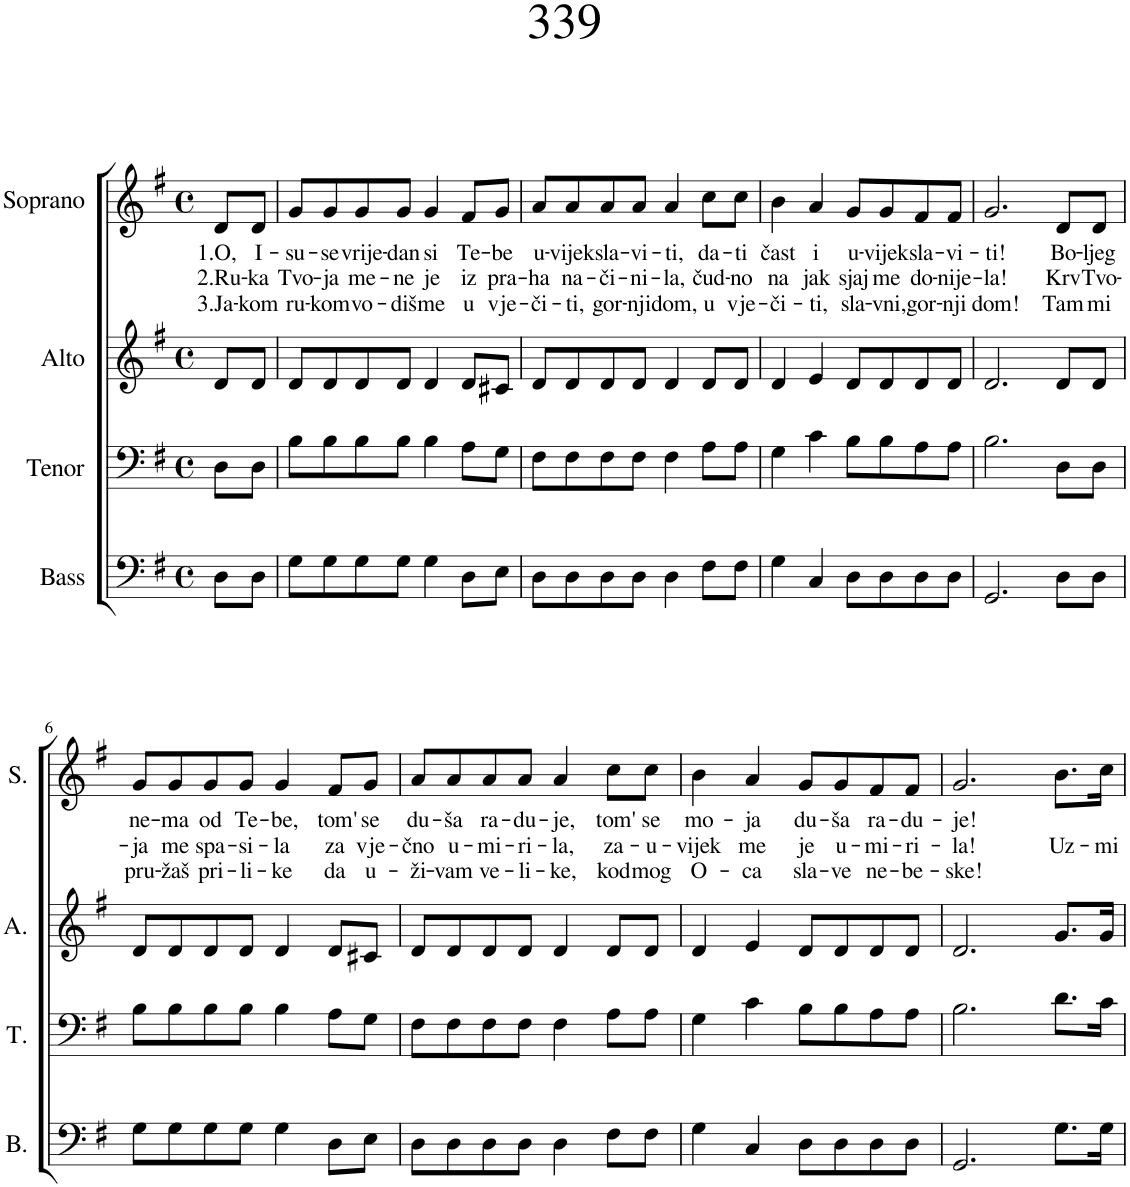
**kern	**kern	**kern	**kern	**text	**text	**text
*part4	*part3	*part2	*part1	*part1	*part1	*part1
*staff4	*staff3	*staff2	*staff1	*staff1	*staff1	*staff1
*I"Bass	*I"Tenor	*I"Alto	*I"Soprano	*	*	*
*I'B.	*I'T.	*I'A.	*I'S.	*	*	*
*clefF4	*clefF4	*clefG2	*clefG2	*	*	*
*k[f#]	*k[f#]	*k[f#]	*k[f#]	*	*	*
*M4/4	*M4/4	*M4/4	*M4/4	*	*	*
*met(c)	*met(c)	*met(c)	*met(c)	*	*	*
=1	=1	=1	=1	=1	=1	=1
!	!	!	!	!LO:LY:b	!LO:LY:b	!LO:LY:b
8D\L	8D\L	8d/L	8d/L	1.O,	2.Ru-	3.Ja-
!	!	!	!	!LO:LY:b	!LO:LY:b	!LO:LY:b
8D\J	8D\J	8d/J	8d/J	I-	-ka	-kom
=2	=2	=2	=2	=2	=2	=2
!	!	!	!	!LO:LY:b	!LO:LY:b	!LO:LY:b
8G\L	8B\L	8d/L	8g/L	-su-	Tvo-	ru-
!	!	!	!	!LO:LY:b	!LO:LY:b	!LO:LY:b
8G\	8B\	8d/	8g/	-se	-ja	-kom
!	!	!	!	!LO:LY:b	!LO:LY:b	!LO:LY:b
8G\	8B\	8d/	8g/	vrije-	me-	vo-
!	!	!	!	!LO:LY:b	!LO:LY:b	!LO:LY:b
8G\J	8B\J	8d/J	8g/J	-dan	-ne	-diš
!	!	!	!	!LO:LY:b	!LO:LY:b	!LO:LY:b
4G\	4B\	4d/	4g/	si	je	me
!	!	!	!	!LO:LY:b	!LO:LY:b	!LO:LY:b
8D\L	8A\L	8d/L	8f#/L	Te-	iz	u
!	!	!	!	!LO:LY:b	!LO:LY:b	!LO:LY:b
8E\J	8G\J	8c#X/J	8g/J	-be	pra-	vje-
=3	=3	=3	=3	=3	=3	=3
!	!	!	!	!LO:LY:b	!LO:LY:b	!LO:LY:b
8D\L	8F#\L	8d/L	8a/L	u-	-ha	-či-
!	!	!	!	!LO:LY:b	!LO:LY:b	!LO:LY:b
8D\	8F#\	8d/	8a/	-vijek	na-	-ti,
!	!	!	!	!LO:LY:b	!LO:LY:b	!LO:LY:b
8D\	8F#\	8d/	8a/	sla-	-či-	gor-
!	!	!	!	!LO:LY:b	!LO:LY:b	!LO:LY:b
8D\J	8F#\J	8d/J	8a/J	-vi-	-ni-	-nji
!	!	!	!	!LO:LY:b	!LO:LY:b	!LO:LY:b
4D\	4F#\	4d/	4a/	-ti,	-la,	dom,
!	!	!	!	!LO:LY:b	!LO:LY:b	!LO:LY:b
8F#\L	8A\L	8d/L	8cc\L	da-	čud-	u
!	!	!	!	!LO:LY:b	!LO:LY:b	!LO:LY:b
8F#\J	8A\J	8d/J	8cc\J	-ti	-no	vje-
=4	=4	=4	=4	=4	=4	=4
!	!	!	!	!LO:LY:b	!LO:LY:b	!LO:LY:b
4G\	4G\	4d/	4b\	čast	na	-či-
!	!	!	!	!LO:LY:b	!LO:LY:b	!LO:LY:b
4C/	4c\	4e/	4a/	i	jak	-ti,
!	!	!	!	!LO:LY:b	!LO:LY:b	!LO:LY:b
8D\L	8B\L	8d/L	8g/L	u-	sjaj	sla-
!	!	!	!	!LO:LY:b	!LO:LY:b	!LO:LY:b
8D\	8B\	8d/	8g/	-vijek	me	-vni,
!	!	!	!	!LO:LY:b	!LO:LY:b	!LO:LY:b
8D\	8A\	8d/	8f#/	sla-	do-	gor-
!	!	!	!	!LO:LY:b	!LO:LY:b	!LO:LY:b
8D\J	8A\J	8d/J	8f#/J	-vi-	-nije-	-nji
=5	=5	=5	=5	=5	=5	=5
!	!	!	!	!LO:LY:b	!LO:LY:b	!LO:LY:b
2.GG/	2.B\	2.d/	2.g/	-ti!	-la!	dom!
!	!	!	!	!LO:LY:b	!LO:LY:b	!LO:LY:b
8D\L	8D\L	8d/L	8d/L	Bo-	Krv	Tam
!	!	!	!	!LO:LY:b	!LO:LY:b	!LO:LY:b
8D\J	8D\J	8d/J	8d/J	-ljeg	Tvo-	mi
!!LO:LB:g=z
=6	=6	=6	=6	=6	=6	=6
!	!	!	!	!LO:LY:b	!LO:LY:b	!LO:LY:b
8G\L	8B\L	8d/L	8g/L	ne-	-ja	pru-
!	!	!	!	!LO:LY:b	!LO:LY:b	!LO:LY:b
8G\	8B\	8d/	8g/	-ma	me	-žaš
!	!	!	!	!LO:LY:b	!LO:LY:b	!LO:LY:b
8G\	8B\	8d/	8g/	od	spa-	pri-
!	!	!	!	!LO:LY:b	!LO:LY:b	!LO:LY:b
8G\J	8B\J	8d/J	8g/J	Te-	-si-	-li-
!	!	!	!	!LO:LY:b	!LO:LY:b	!LO:LY:b
4G\	4B\	4d/	4g/	-be,	-la	-ke
!	!	!	!	!LO:LY:b	!LO:LY:b	!LO:LY:b
8D\L	8A\L	8d/L	8f#/L	tom'	za	da
!	!	!	!	!LO:LY:b	!LO:LY:b	!LO:LY:b
8E\J	8G\J	8c#X/J	8g/J	se	vje-	u-
=7	=7	=7	=7	=7	=7	=7
!	!	!	!	!LO:LY:b	!LO:LY:b	!LO:LY:b
8D\L	8F#\L	8d/L	8a/L	du-	-čno	-ži-
!	!	!	!	!LO:LY:b	!LO:LY:b	!LO:LY:b
8D\	8F#\	8d/	8a/	-ša	u-	-vam
!	!	!	!	!LO:LY:b	!LO:LY:b	!LO:LY:b
8D\	8F#\	8d/	8a/	ra-	-mi-	ve-
!	!	!	!	!LO:LY:b	!LO:LY:b	!LO:LY:b
8D\J	8F#\J	8d/J	8a/J	-du-	-ri-	-li-
!	!	!	!	!LO:LY:b	!LO:LY:b	!LO:LY:b
4D\	4F#\	4d/	4a/	-je,	-la,	-ke,
!	!	!	!	!LO:LY:b	!LO:LY:b	!LO:LY:b
8F#\L	8A\L	8d/L	8cc\L	tom'	za-	kod
!	!	!	!	!LO:LY:b	!LO:LY:b	!LO:LY:b
8F#\J	8A\J	8d/J	8cc\J	se	-u-	mog
=8	=8	=8	=8	=8	=8	=8
!	!	!	!	!LO:LY:b	!LO:LY:b	!LO:LY:b
4G\	4G\	4d/	4b\	mo-	-vijek	O-
!	!	!	!	!LO:LY:b	!LO:LY:b	!LO:LY:b
4C/	4c\	4e/	4a/	-ja	me	-ca
!	!	!	!	!LO:LY:b	!LO:LY:b	!LO:LY:b
8D\L	8B\L	8d/L	8g/L	du-	je	sla-
!	!	!	!	!LO:LY:b	!LO:LY:b	!LO:LY:b
8D\	8B\	8d/	8g/	-ša	u-	-ve
!	!	!	!	!LO:LY:b	!LO:LY:b	!LO:LY:b
8D\	8A\	8d/	8f#/	ra-	-mi-	ne-
!	!	!	!	!LO:LY:b	!LO:LY:b	!LO:LY:b
8D\J	8A\J	8d/J	8f#/J	-du-	-ri-	-be-
=9	=9	=9	=9	=9	=9	=9
!	!	!	!	!LO:LY:b	!LO:LY:b	!LO:LY:b
2.GG/	2.B\	2.d/	2.g/	-je!	-la!	-ske!
!	!	!	!	!	!LO:LY:b	!
8.G\L	8.d\L	8.g/L	8.b\L	.	Uz-	.
!	!	!	!	!	!LO:LY:b	!
16G\Jk	16c\Jk	16g/Jk	16cc\Jk	.	-mi	.
=	=	=	=	=	=	=
*-	*-	*-	*-	*-	*-	*-
